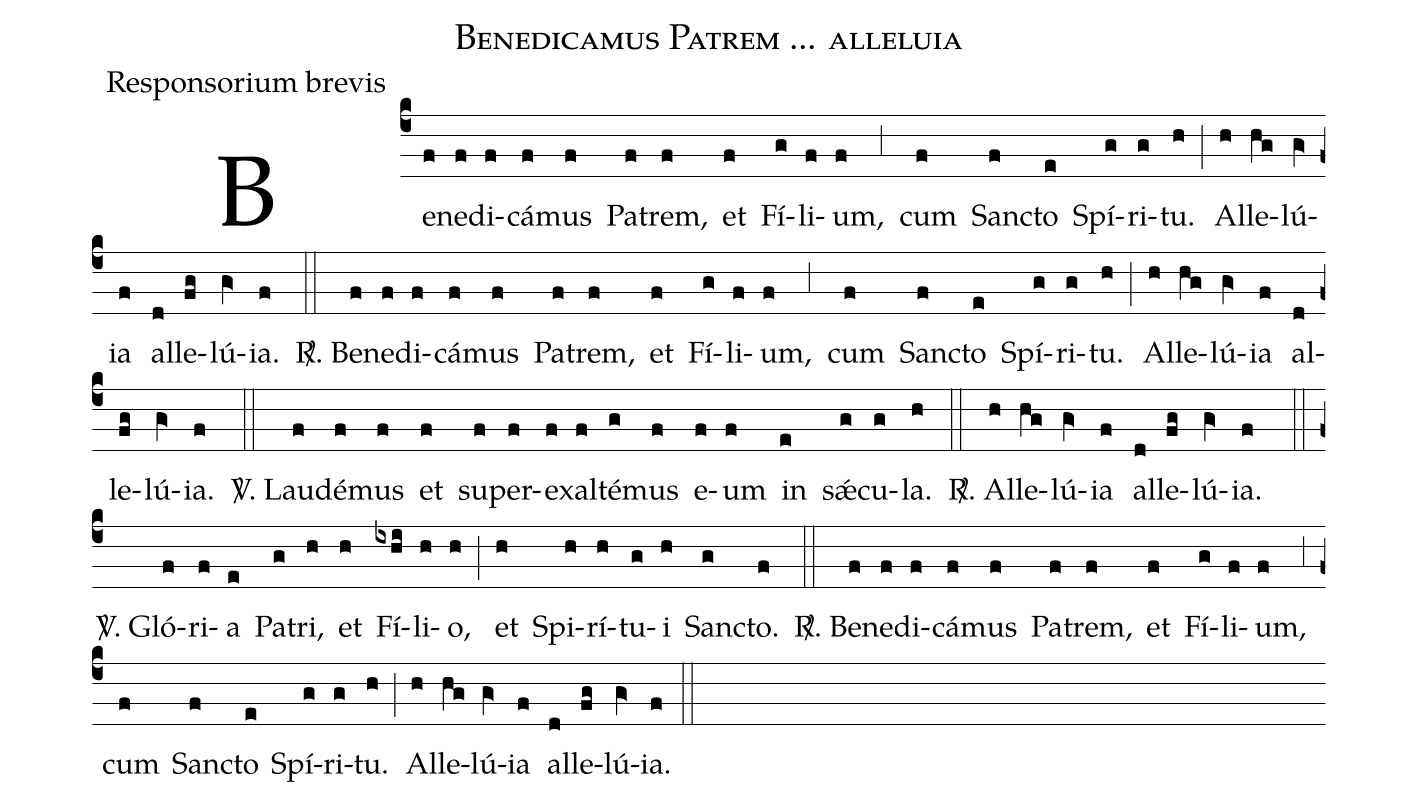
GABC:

name:Benedicamus Patrem ... alleluia;
office-part:Responsorium brevis;
%%
(c4) Be(f)ne(f)di(f)cá(f)mus(f) Pa(f)trem,(f) et(f) Fí(g)li(f)um,(f) (,3) cum(f) Sanc(f)to(e) Spí(g)ri(g)tu.(h) (;) Al(h)le(hg)lú(gV>)ia(f) al(d)le(fg)lú(gV>)ia.(f) (::)

<sp>R/</sp>. Be(f)ne(f)di(f)cá(f)mus(f) Pa(f)trem,(f) et(f) Fí(g)li(f)um,(f) (,3) cum(f) Sanc(f)to(e) Spí(g)ri(g)tu.(h) (;) Al(h)le(hg)lú(gV>)ia(f) al(d)le(fg)lú(gV>)ia.(f) (::)

<sp>V/</sp>. Lau(f)dé(f)mus(f) et(f) su(f)per(f)ex(f)al(f)té(g)mus(f) e(f)um(f) in(e) sǽ(g)cu(g)la.(h) (::)

<sp>R/</sp>. Al(h)le(hg)lú(gV>)ia(f) al(d)le(fg)lú(gV>)ia.(f) (::)

<sp>V/</sp>. Gló(f)ri(f)a(e) Pa(g)tri,(h) et(h) Fí(ixhi)li(h)o,(h) (;) et(h) Spi(h)rí(h)tu(g)i(h) Sanc(g)to.(f) (::)

<sp>R/</sp>. Be(f)ne(f)di(f)cá(f)mus(f) Pa(f)trem,(f) et(f) Fí(g)li(f)um,(f) (,3) cum(f) Sanc(f)to(e) Spí(g)ri(g)tu.(h) (;) Al(h)le(hg)lú(gV>)ia(f) al(d)le(fg)lú(gV>)ia.(f) (::)
